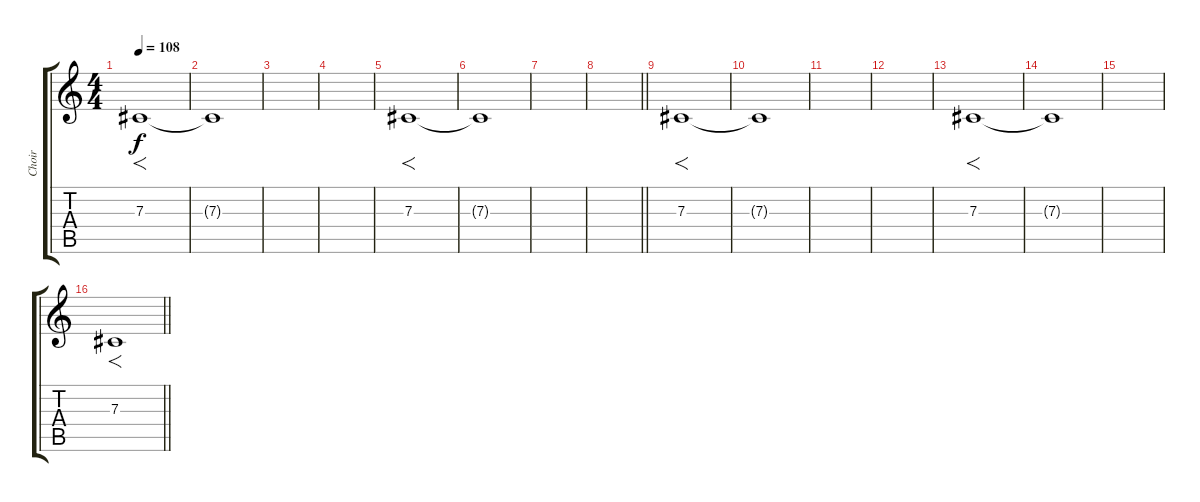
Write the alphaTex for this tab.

\track ("Choir" "Choir") {instrument choiraahs}
\staff {score tabs}
\tuning (Eb4 Bb3 Gb3 Db3 Ab2 Db2) {hide}
\ts (4 4)
\section ("" "")
\tempo 108
\clef g2
\ks c
7.3.1{f dy f} |
7.3{t}.1 |
|
|
7.3.1{f} |
7.3{t}.1 |
|
\barLineRight lightlight
|
\section ("" "")
7.3.1{f} |
7.3{t}.1 |
|
|
7.3.1{f} |
7.3{t}.1 |
|
\barLineRight lightlight
7.3.1{f}
